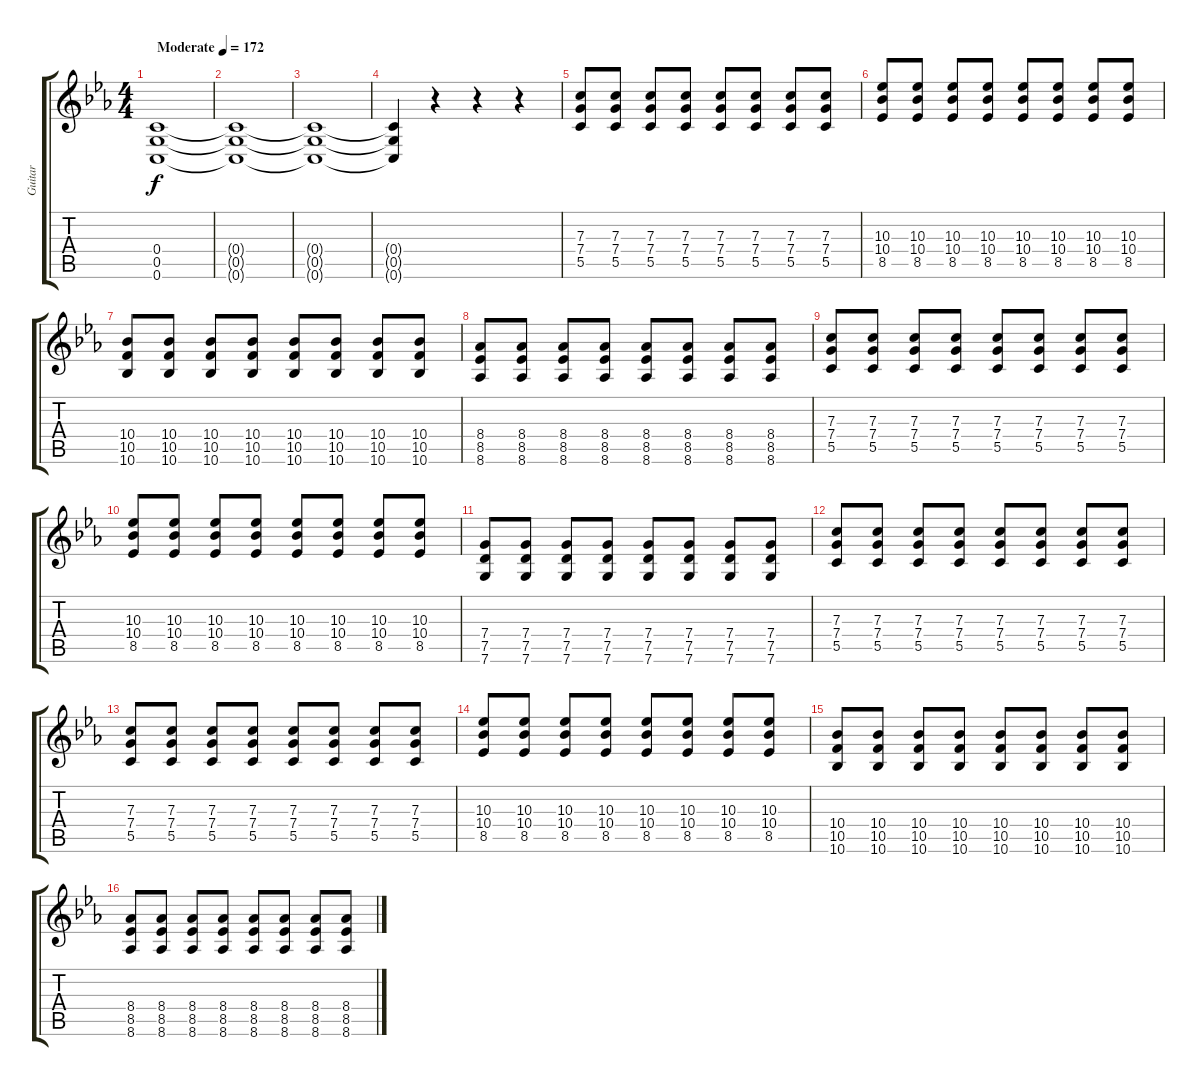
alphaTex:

\track ("Guitar" "Guitar") {instrument distortionguitar}
\staff {score tabs}
\tuning (D4 A3 F3 C3 G2 C2) {hide}
\ts (4 4)
\tempo (172 "Moderate")
\clef g2
\ks cminor
(0.4 0.5 0.6).1{dy f instrument distortionguitar} |
(0.4{t} 0.5{t} 0.6{t}).1 |
(0.4{t} 0.5{t} 0.6{t}).1 |
(0.4{t} 0.5{t} 0.6{t}).4 r.4 r.4 r.4 |
(7.3 7.4 5.5).8 (7.3 7.4 5.5).8 (7.3 7.4 5.5).8 (7.3 7.4 5.5).8 (7.3 7.4 5.5).8 (7.3 7.4 5.5).8 (7.3 7.4 5.5).8 (7.3 7.4 5.5).8 |
(10.3 10.4 8.5).8 (10.3 10.4 8.5).8 (10.3 10.4 8.5).8 (10.3 10.4 8.5).8 (10.3 10.4 8.5).8 (10.3 10.4 8.5).8 (10.3 10.4 8.5).8 (10.3 10.4 8.5).8 |
(10.4 10.5 10.6).8 (10.4 10.5 10.6).8 (10.4 10.5 10.6).8 (10.4 10.5 10.6).8 (10.4 10.5 10.6).8 (10.4 10.5 10.6).8 (10.4 10.5 10.6).8 (10.4 10.5 10.6).8 |
(8.4 8.5 8.6).8 (8.4 8.5 8.6).8 (8.4 8.5 8.6).8 (8.4 8.5 8.6).8 (8.4 8.5 8.6).8 (8.4 8.5 8.6).8 (8.4 8.5 8.6).8 (8.4 8.5 8.6).8 |
(7.3 7.4 5.5).8 (7.3 7.4 5.5).8 (7.3 7.4 5.5).8 (7.3 7.4 5.5).8 (7.3 7.4 5.5).8 (7.3 7.4 5.5).8 (7.3 7.4 5.5).8 (7.3 7.4 5.5).8 |
(10.3 10.4 8.5).8 (10.3 10.4 8.5).8 (10.3 10.4 8.5).8 (10.3 10.4 8.5).8 (10.3 10.4 8.5).8 (10.3 10.4 8.5).8 (10.3 10.4 8.5).8 (10.3 10.4 8.5).8 |
(7.4 7.5 7.6).8 (7.4 7.5 7.6).8 (7.4 7.5 7.6).8 (7.4 7.5 7.6).8 (7.4 7.5 7.6).8 (7.4 7.5 7.6).8 (7.4 7.5 7.6).8 (7.4 7.5 7.6).8 |
(7.3 7.4 5.5).8 (7.3 7.4 5.5).8 (7.3 7.4 5.5).8 (7.3 7.4 5.5).8 (7.3 7.4 5.5).8 (7.3 7.4 5.5).8 (7.3 7.4 5.5).8 (7.3 7.4 5.5).8 |
(7.3 7.4 5.5).8 (7.3 7.4 5.5).8 (7.3 7.4 5.5).8 (7.3 7.4 5.5).8 (7.3 7.4 5.5).8 (7.3 7.4 5.5).8 (7.3 7.4 5.5).8 (7.3 7.4 5.5).8 |
(10.3 10.4 8.5).8 (10.3 10.4 8.5).8 (10.3 10.4 8.5).8 (10.3 10.4 8.5).8 (10.3 10.4 8.5).8 (10.3 10.4 8.5).8 (10.3 10.4 8.5).8 (10.3 10.4 8.5).8 |
(10.4 10.5 10.6).8 (10.4 10.5 10.6).8 (10.4 10.5 10.6).8 (10.4 10.5 10.6).8 (10.4 10.5 10.6).8 (10.4 10.5 10.6).8 (10.4 10.5 10.6).8 (10.4 10.5 10.6).8 |
(8.4 8.5 8.6).8 (8.4 8.5 8.6).8 (8.4 8.5 8.6).8 (8.4 8.5 8.6).8 (8.4 8.5 8.6).8 (8.4 8.5 8.6).8 (8.4 8.5 8.6).8 (8.4 8.5 8.6).8
